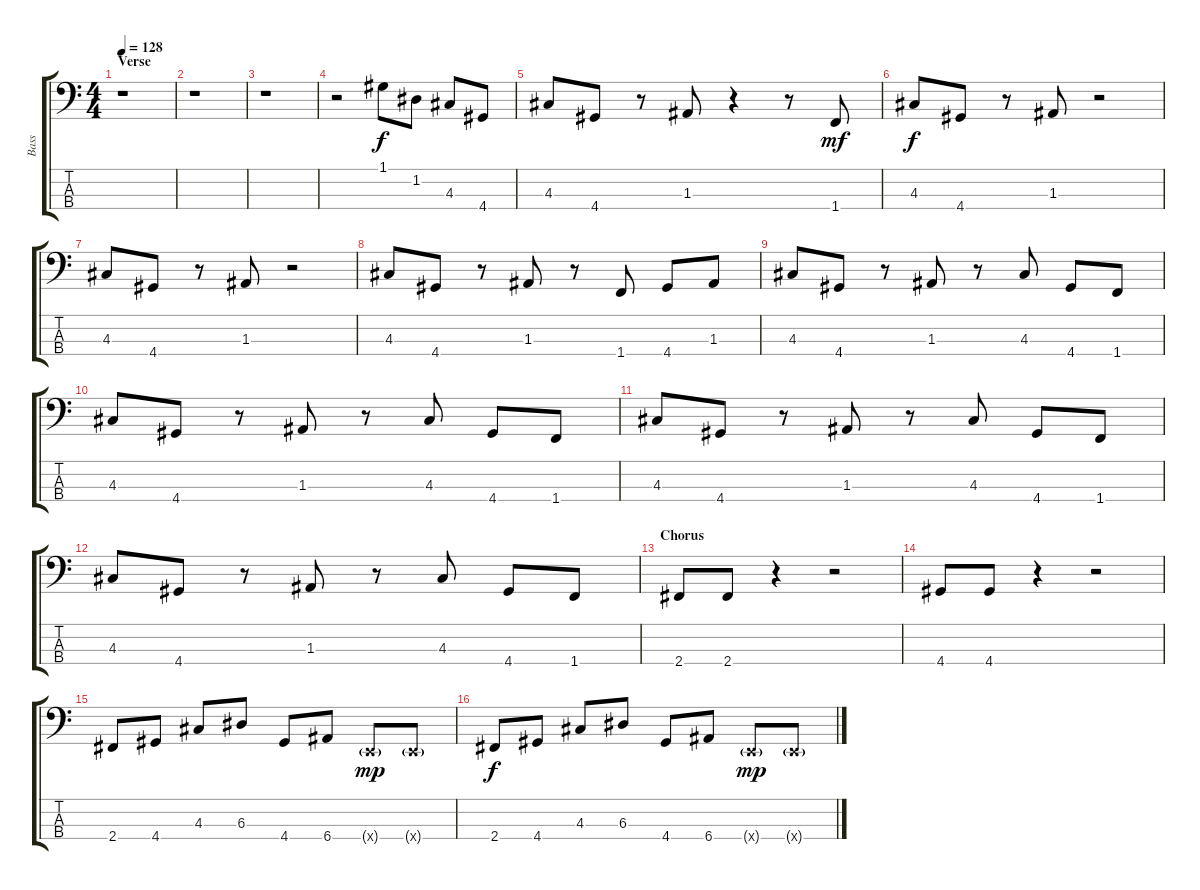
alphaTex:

\track ("Bass" "Bass") {instrument electricbassfinger}
\staff {score tabs}
\tuning (G2 D2 A1 E1) {hide}
\ts (4 4)
\section ("" "Verse")
\tempo 128
\clef f4
\ks c
r.1{dy f} |
r.1 |
r.1 |
r.2 1.1.8 1.2.8 4.3.8 4.4.8 |
4.3.8 4.4.8 r.8 1.3.8 r.4 r.8 1.4.8{dy mf} |
4.3.8{dy f} 4.4.8 r.8 1.3.8 r.2 |
4.3.8 4.4.8 r.8 1.3.8 r.2 |
4.3.8 4.4.8 r.8 1.3.8 r.8 1.4.8 4.4.8 1.3.8 |
4.3.8 4.4.8 r.8 1.3.8 r.8 4.3.8 4.4.8 1.4.8 |
4.3.8 4.4.8 r.8 1.3.8 r.8 4.3.8 4.4.8 1.4.8 |
4.3.8 4.4.8 r.8 1.3.8 r.8 4.3.8 4.4.8 1.4.8 |
4.3.8 4.4.8 r.8 1.3.8 r.8 4.3.8 4.4.8 1.4.8 |
\section ("" "Chorus")
2.4.8 2.4.8 r.4 r.2 |
4.4.8 4.4.8 r.4 r.2 |
2.4.8 4.4.8 4.3.8 6.3.8 4.4.8 6.4.8 0.4{g x}.8{dy mp} 0.4{g x}.8 |
2.4.8{dy f} 4.4.8 4.3.8 6.3.8 4.4.8 6.4.8 0.4{g x}.8{dy mp} 0.4{g x}.8
